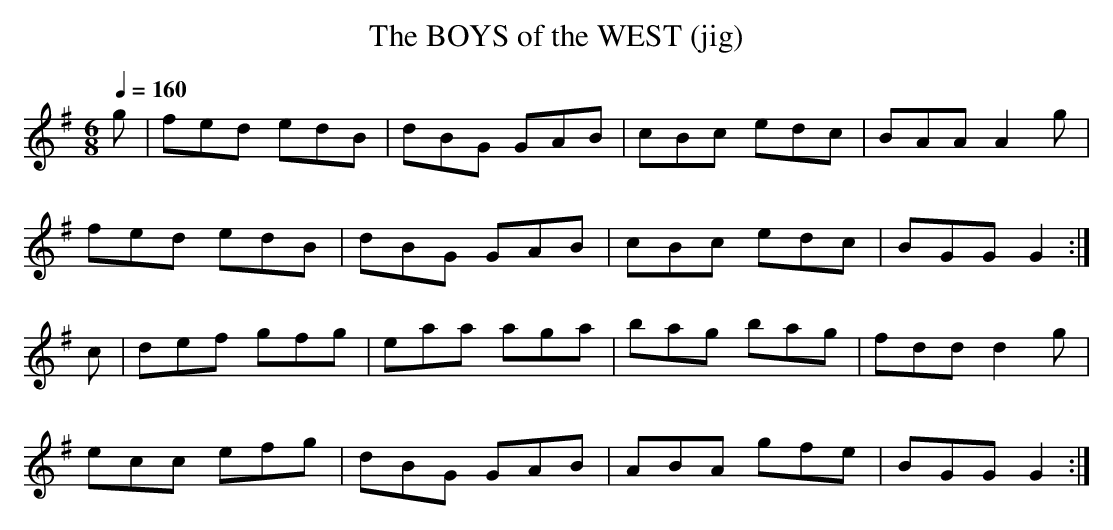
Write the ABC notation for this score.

X:1
T:BOYS of the WEST (jig), The
Q:1/4=160
M:6/8
L:1/8
K:G
g|fed edB|dBG GAB|cBc edc|BAA A2g|
fed edB|dBG GAB|cBc edc|BGG G2 :|
c|def gfg|eaa aga|bag bag|fdd d2g|
ecc efg|dBG GAB|ABA gfe|BGG G2 :|
